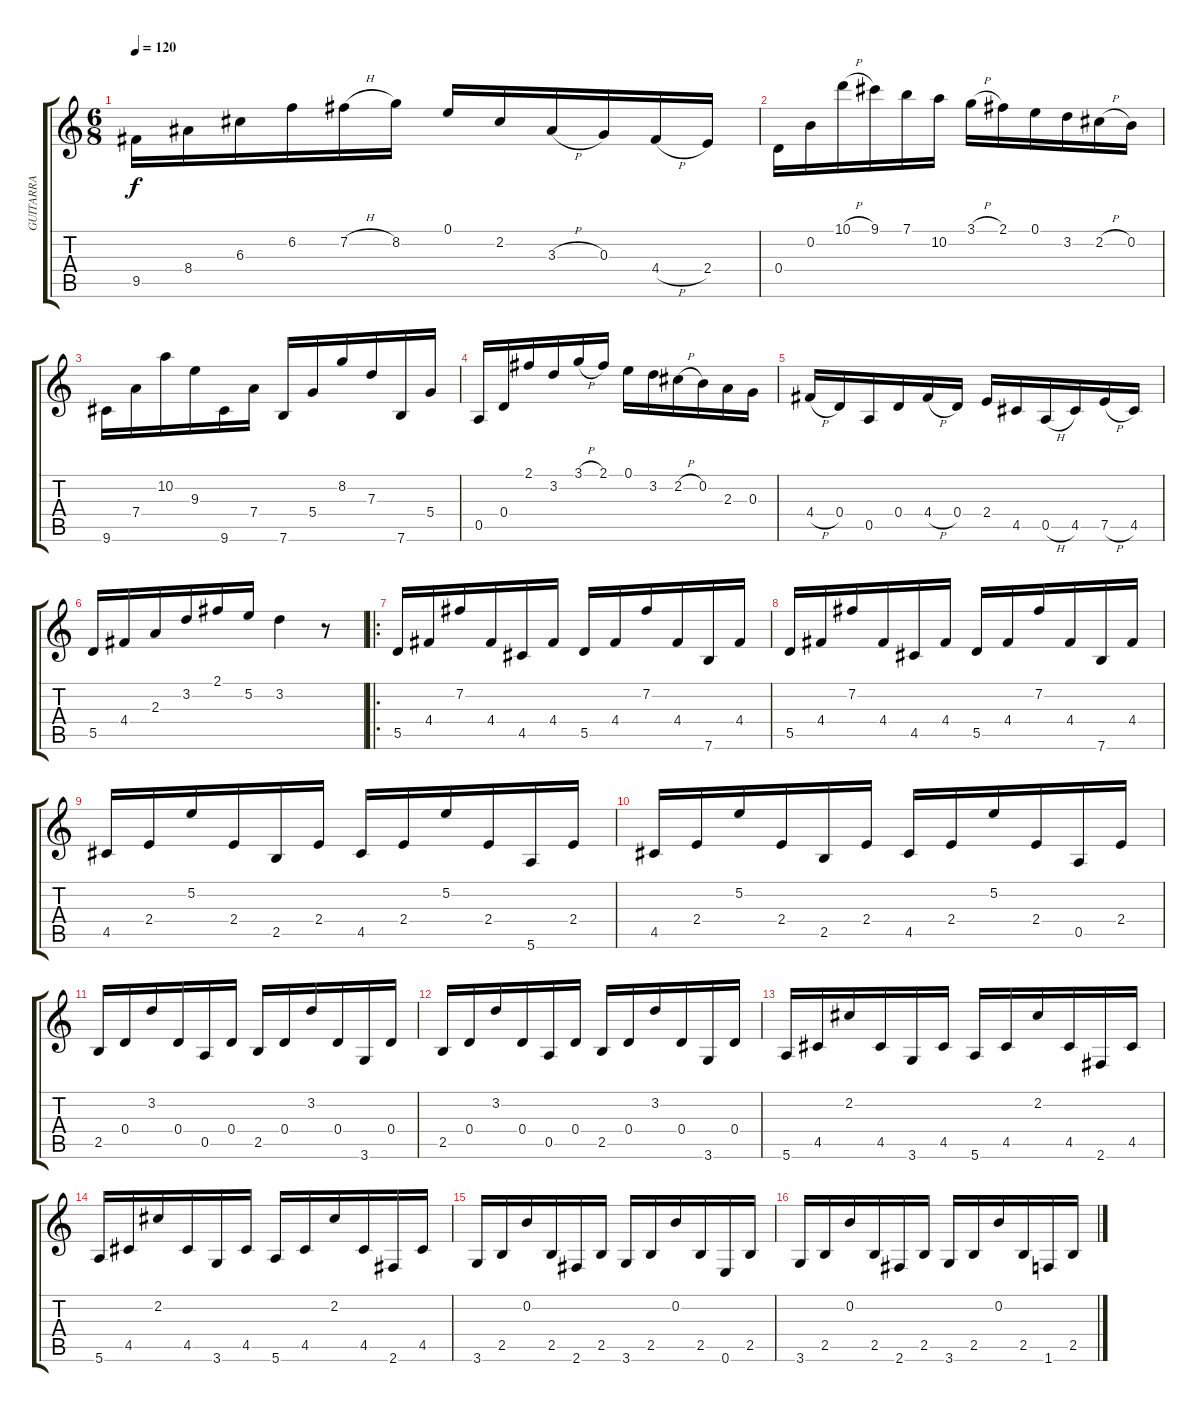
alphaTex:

\track ("GUITARRA" "GUITARRA") {instrument acousticguitarnylon}
\staff {score tabs}
\tuning (E4 B3 G3 D3 A2 E2) {hide}
\ts (6 8)
\tempo 120
\clef g2
\ks c
9.5.16{dy f} 8.4.16 6.3.16 6.2.16 7.2{h}.16 8.2.16 0.1.16 2.2.16 3.3{h}.16 0.3.16 4.4{h}.16 2.4.16 |
0.4.16 0.2.16 10.1{h}.16 9.1.16 7.1.16 10.2.16 3.1{h}.16 2.1.16 0.1.16 3.2.16 2.2{h}.16 0.2.16 |
9.6.16 7.4.16 10.2.16 9.3.16 9.6.16 7.4.16 7.6.16 5.4.16 8.2.16 7.3.16 7.6.16 5.4.16 |
0.5.16 0.4.16 2.1.16 3.2.16 3.1{h}.16 2.1.16 0.1.16 3.2.16 2.2{h}.16 0.2.16 2.3.16 0.3.16 |
4.4{h}.16 0.4.16 0.5.16 0.4.16 4.4{h}.16 0.4.16 2.4.16 4.5.16 0.5{h}.16 4.5.16 7.5{h}.16 4.5.16 |
5.5.16 4.4.16 2.3.16 3.2.16 2.1.16 5.2.16 3.2.4 r.8 |
\ro
5.5.16 4.4.16 7.2.16 4.4.16 4.5.16 4.4.16 5.5.16 4.4.16 7.2.16 4.4.16 7.6.16 4.4.16 |
5.5.16 4.4.16 7.2.16 4.4.16 4.5.16 4.4.16 5.5.16 4.4.16 7.2.16 4.4.16 7.6.16 4.4.16 |
4.5.16 2.4.16 5.2.16 2.4.16 2.5.16 2.4.16 4.5.16 2.4.16 5.2.16 2.4.16 5.6.16 2.4.16 |
4.5.16 2.4.16 5.2.16 2.4.16 2.5.16 2.4.16 4.5.16 2.4.16 5.2.16 2.4.16 0.5.16 2.4.16 |
2.5.16 0.4.16 3.2.16 0.4.16 0.5.16 0.4.16 2.5.16 0.4.16 3.2.16 0.4.16 3.6.16 0.4.16 |
2.5.16 0.4.16 3.2.16 0.4.16 0.5.16 0.4.16 2.5.16 0.4.16 3.2.16 0.4.16 3.6.16 0.4.16 |
5.6.16 4.5.16 2.2.16 4.5.16 3.6.16 4.5.16 5.6.16 4.5.16 2.2.16 4.5.16 2.6.16 4.5.16 |
5.6.16 4.5.16 2.2.16 4.5.16 3.6.16 4.5.16 5.6.16 4.5.16 2.2.16 4.5.16 2.6.16 4.5.16 |
3.6.16 2.5.16 0.2.16 2.5.16 2.6.16 2.5.16 3.6.16 2.5.16 0.2.16 2.5.16 0.6.16 2.5.16 |
3.6.16 2.5.16 0.2.16 2.5.16 2.6.16 2.5.16 3.6.16 2.5.16 0.2.16 2.5.16 1.6.16 2.5.16
